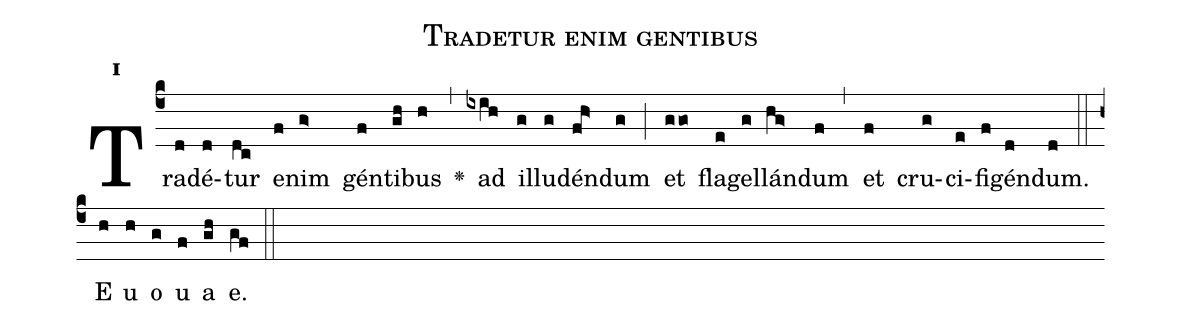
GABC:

name:Tradetur enim gentibus;
office-part:Antiphona;
mode:1;
%%
initial-style: 1;
name: Tradetur enim gentibus;
book: Antiphonae & Responsoria/Tomus IV, p. 117;
occasion: Dominica XXV per Annum;
office-part: Laudes Ant Bb;
annotation: 1f;
centering-scheme: english;
font: OFLSortsMillGoudy;
height: 11;
width: 4.5;
%%
(c4)Tra(d)dé(d)tur(dc) e(f)nim(g>) gén(f)ti(gh)bus(h) <v>\greheightstar</v>(,) ad(ixih) il(g)lu(g)dén(fh>)dum(g) (;) et(ggo) fla(e)gel(g)lán(hg>)dum(f) (,) et(f) cru(g)ci(e)fi(f)gén(d)dum.(d) (::) E(h) u(h) o(g) u(f) a(gh) e.(gf) (::)
